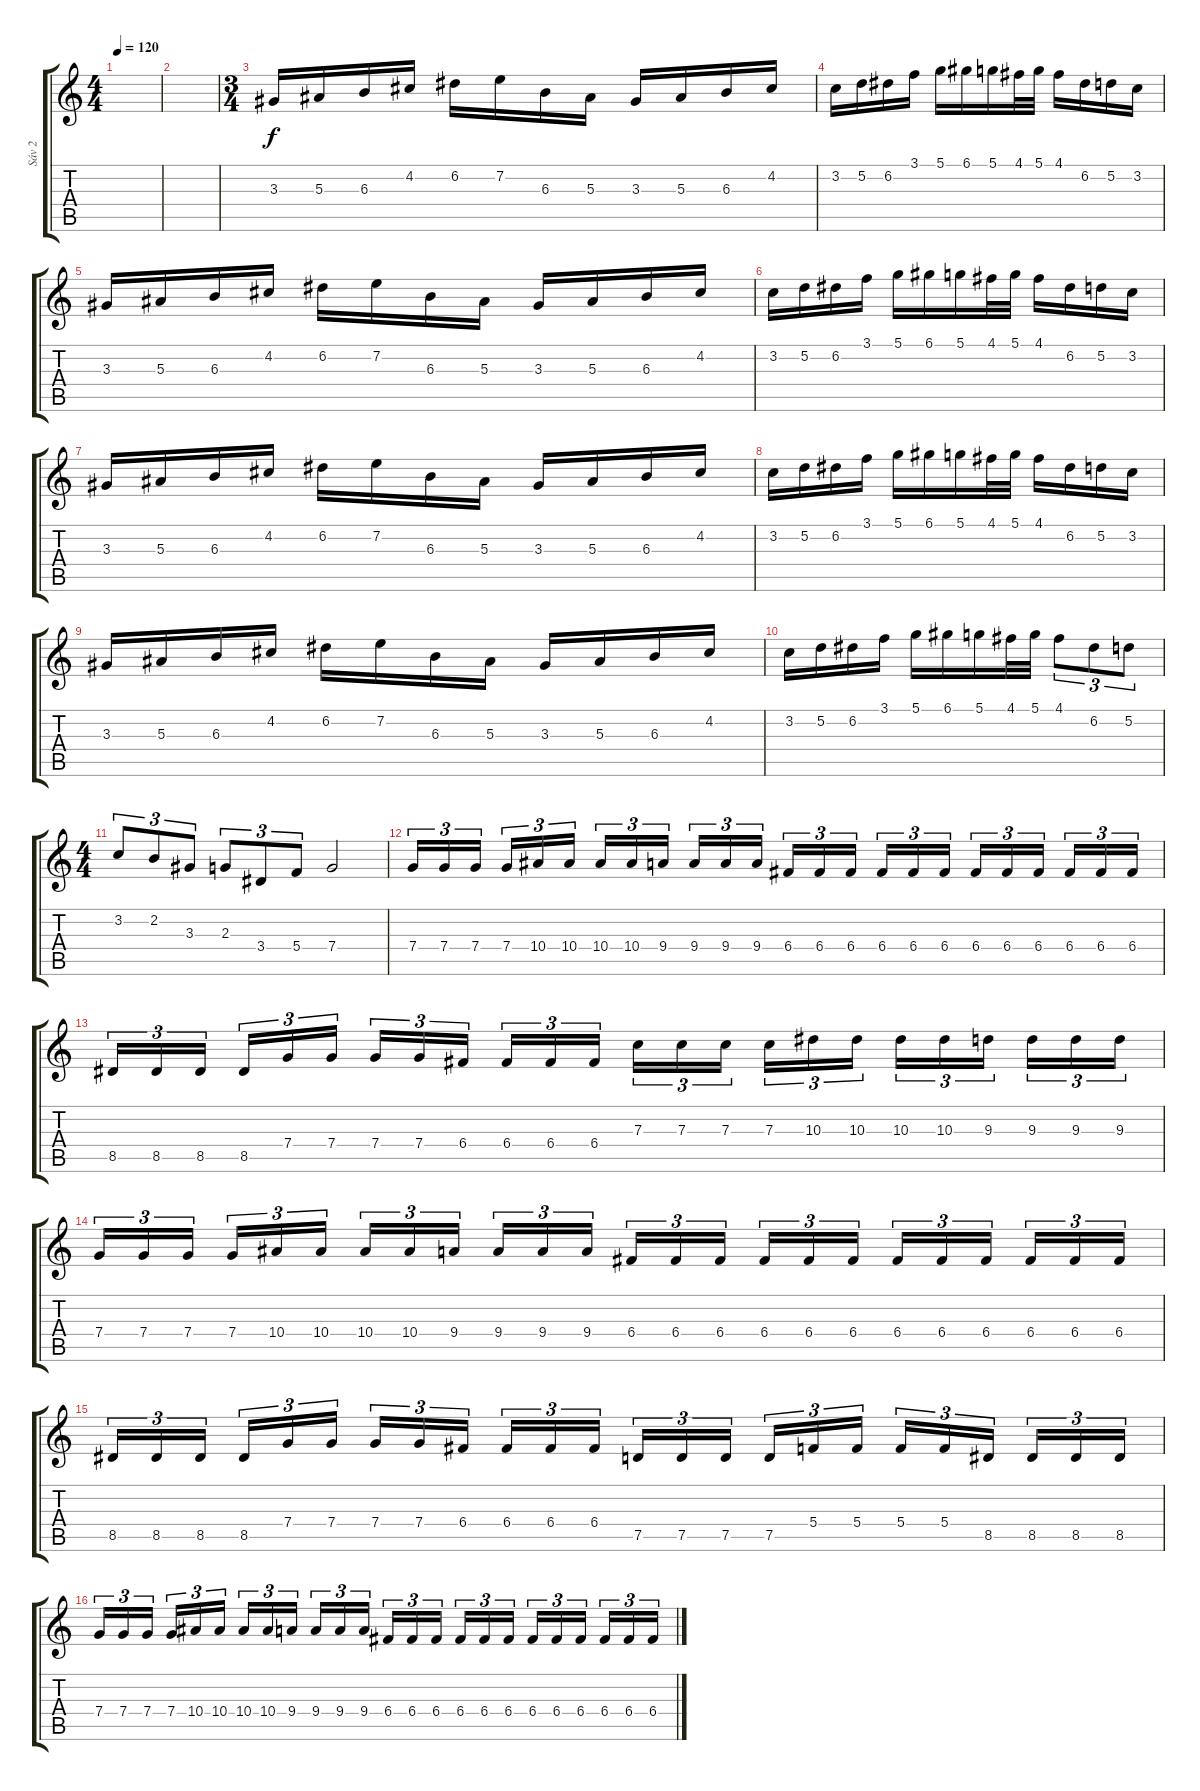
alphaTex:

\track ("Sáv 2" "Sáv 2") {instrument distortionguitar}
\staff {score tabs}
\tuning (D4 A3 F3 C3 G2 D2) {hide}
\ts (4 4)
\tempo 120
\clef g2
\ks c
|
|
\ts (3 4)
3.3.16 5.3.16 6.3.16 4.2.16 6.2.16 7.2.16 6.3.16 5.3.16 3.3.16 5.3.16 6.3.16 4.2.16 |
3.2.16 5.2.16 6.2.16 3.1.16 5.1.16 6.1.16 5.1.16 4.1.32 5.1.32 4.1.16 6.2.16 5.2.16 3.2.16 |
3.3.16 5.3.16 6.3.16 4.2.16 6.2.16 7.2.16 6.3.16 5.3.16 3.3.16 5.3.16 6.3.16 4.2.16 |
3.2.16 5.2.16 6.2.16 3.1.16 5.1.16 6.1.16 5.1.16 4.1.32 5.1.32 4.1.16 6.2.16 5.2.16 3.2.16 |
3.3.16 5.3.16 6.3.16 4.2.16 6.2.16 7.2.16 6.3.16 5.3.16 3.3.16 5.3.16 6.3.16 4.2.16 |
3.2.16 5.2.16 6.2.16 3.1.16 5.1.16 6.1.16 5.1.16 4.1.32 5.1.32 4.1.16 6.2.16 5.2.16 3.2.16 |
3.3.16 5.3.16 6.3.16 4.2.16 6.2.16 7.2.16 6.3.16 5.3.16 3.3.16 5.3.16 6.3.16 4.2.16 |
3.2.16 5.2.16 6.2.16 3.1.16 5.1.16 6.1.16 5.1.16 4.1.32 5.1.32 4.1.8{tu (3 2)} 6.2.8{tu (3 2)} 5.2.8{tu (3 2)} |
\ts (4 4)
3.2.8{tu (3 2)} 2.2.8{tu (3 2)} 3.3.8{tu (3 2)} 2.3.8{tu (3 2)} 3.4.8{tu (3 2)} 5.4.8{tu (3 2)} 7.4.2 |
7.4.16{tu (3 2)} 7.4.16{tu (3 2)} 7.4.16{tu (3 2)} 7.4.16{tu (3 2)} 10.4.16{tu (3 2)} 10.4.16{tu (3 2)} 10.4.16{tu (3 2)} 10.4.16{tu (3 2)} 9.4.16{tu (3 2)} 9.4.16{tu (3 2)} 9.4.16{tu (3 2)} 9.4.16{tu (3 2)} 6.4.16{tu (3 2)} 6.4.16{tu (3 2)} 6.4.16{tu (3 2)} 6.4.16{tu (3 2)} 6.4.16{tu (3 2)} 6.4.16{tu (3 2)} 6.4.16{tu (3 2)} 6.4.16{tu (3 2)} 6.4.16{tu (3 2)} 6.4.16{tu (3 2)} 6.4.16{tu (3 2)} 6.4.16{tu (3 2)} |
8.5.16{tu (3 2)} 8.5.16{tu (3 2)} 8.5.16{tu (3 2)} 8.5.16{tu (3 2)} 7.4.16{tu (3 2)} 7.4.16{tu (3 2)} 7.4.16{tu (3 2)} 7.4.16{tu (3 2)} 6.4.16{tu (3 2)} 6.4.16{tu (3 2)} 6.4.16{tu (3 2)} 6.4.16{tu (3 2)} 7.3.16{tu (3 2)} 7.3.16{tu (3 2)} 7.3.16{tu (3 2)} 7.3.16{tu (3 2)} 10.3.16{tu (3 2)} 10.3.16{tu (3 2)} 10.3.16{tu (3 2)} 10.3.16{tu (3 2)} 9.3.16{tu (3 2)} 9.3.16{tu (3 2)} 9.3.16{tu (3 2)} 9.3.16{tu (3 2)} |
7.4.16{tu (3 2)} 7.4.16{tu (3 2)} 7.4.16{tu (3 2)} 7.4.16{tu (3 2)} 10.4.16{tu (3 2)} 10.4.16{tu (3 2)} 10.4.16{tu (3 2)} 10.4.16{tu (3 2)} 9.4.16{tu (3 2)} 9.4.16{tu (3 2)} 9.4.16{tu (3 2)} 9.4.16{tu (3 2)} 6.4.16{tu (3 2)} 6.4.16{tu (3 2)} 6.4.16{tu (3 2)} 6.4.16{tu (3 2)} 6.4.16{tu (3 2)} 6.4.16{tu (3 2)} 6.4.16{tu (3 2)} 6.4.16{tu (3 2)} 6.4.16{tu (3 2)} 6.4.16{tu (3 2)} 6.4.16{tu (3 2)} 6.4.16{tu (3 2)} |
8.5.16{tu (3 2)} 8.5.16{tu (3 2)} 8.5.16{tu (3 2)} 8.5.16{tu (3 2)} 7.4.16{tu (3 2)} 7.4.16{tu (3 2)} 7.4.16{tu (3 2)} 7.4.16{tu (3 2)} 6.4.16{tu (3 2)} 6.4.16{tu (3 2)} 6.4.16{tu (3 2)} 6.4.16{tu (3 2)} 7.5.16{tu (3 2)} 7.5.16{tu (3 2)} 7.5.16{tu (3 2)} 7.5.16{tu (3 2)} 5.4.16{tu (3 2)} 5.4.16{tu (3 2)} 5.4.16{tu (3 2)} 5.4.16{tu (3 2)} 8.5.16{tu (3 2)} 8.5.16{tu (3 2)} 8.5.16{tu (3 2)} 8.5.16{tu (3 2)} |
7.4.16{tu (3 2)} 7.4.16{tu (3 2)} 7.4.16{tu (3 2)} 7.4.16{tu (3 2)} 10.4.16{tu (3 2)} 10.4.16{tu (3 2)} 10.4.16{tu (3 2)} 10.4.16{tu (3 2)} 9.4.16{tu (3 2)} 9.4.16{tu (3 2)} 9.4.16{tu (3 2)} 9.4.16{tu (3 2)} 6.4.16{tu (3 2)} 6.4.16{tu (3 2)} 6.4.16{tu (3 2)} 6.4.16{tu (3 2)} 6.4.16{tu (3 2)} 6.4.16{tu (3 2)} 6.4.16{tu (3 2)} 6.4.16{tu (3 2)} 6.4.16{tu (3 2)} 6.4.16{tu (3 2)} 6.4.16{tu (3 2)} 6.4.16{tu (3 2)}
